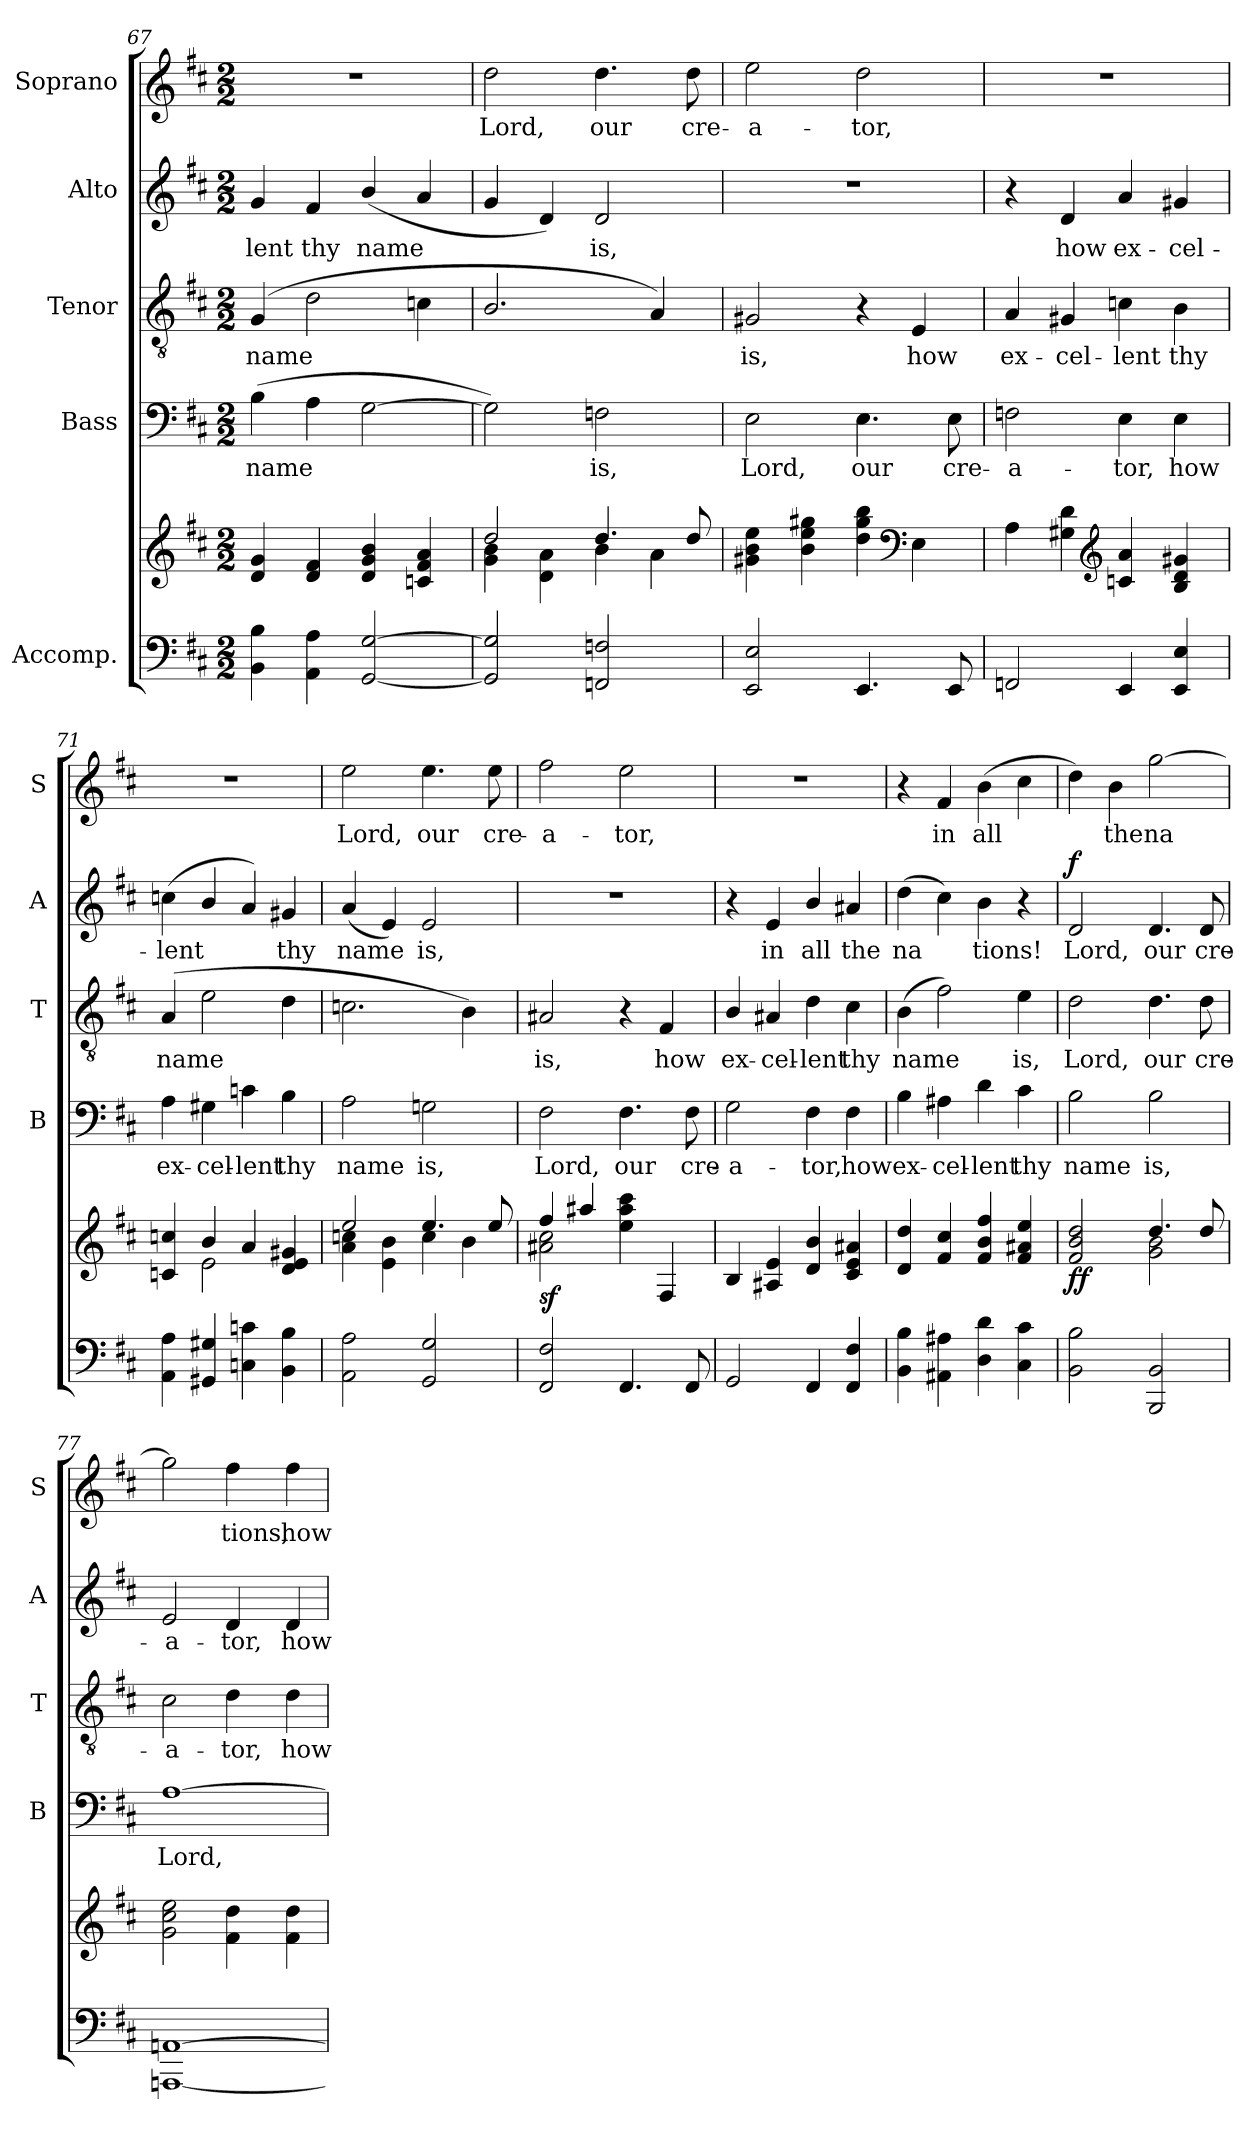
**kern	**kern	**dynam	**kern	**text	**kern	**text	**kern	**text	**dynam	**kern	**text
*part5	*part5	*part5	*part4	*part4	*part3	*part3	*part2	*part2	*part2	*part1	*part1
*staff6	*staff5	*staff5/6	*staff4	*staff4	*staff3	*staff3	*staff2	*staff2	*staff2	*staff1	*staff1
*I"Accomp.	*	*	*I"Bass	*	*I"Tenor	*	*I"Alto	*	*	*I"Soprano	*
*	*	*	*I'B	*	*I'T	*	*I'A	*	*	*I'S	*
*clefF4	*clefG2	*	*clefF4	*	*clefGv2	*	*clefG2	*	*	*clefG2	*
*k[f#c#]	*k[f#c#]	*	*k[f#c#]	*	*k[f#c#]	*	*k[f#c#]	*	*	*k[f#c#]	*
*D:	*D:	*	*D:	*	*D:	*	*D:	*	*	*D:	*
*M2/2	*M2/2	*	*M2/2	*	*M2/2	*	*M2/2	*	*	*M2/2	*
=67	=67	=67	=67	=67	=67	=67	=67	=67	=67	=67	=67
!	!	!	!	!LO:LY:b	!	!LO:LY:b	!	!LO:LY:b	!	!	!
4BB\ 4B\	4d/ 4g/	.	(>4B\	name	(4G/	name	4g/	-lent	.	1r	.
!	!	!	!	!	!	!	!	!LO:LY:b	!	!	!
4AA\ 4A\	4d/ 4f#/	.	4A\	.	2d\	.	4f#/	thy	.	.	.
!	!	!	!	!	!	!	!	!LO:LY:b	!	!	!
[2GG/ [2G/	4d/ 4g/ 4b/	.	[2G\	.	.	.	(4b/	name	.	.	.
.	4cn/ 4f#/ 4a/	.	.	.	4cn\	.	4a/	.	.	.	.
!!LO:PB:g=z
=68	=68	=68	=68	=68	=68	=68	=68	=68	=68	=68	=68
*	*^	*	*	*	*	*	*	*	*	*	*
!	!	!	!	!	!	!	!	!	!	!	!	!LO:LY:b
2GG/] 2G/]	2dd/	4g\ 4b\	.	2G\])	.	2.B/	.	4g/	.	.	2dd\	Lord,
.	.	4d\ 4a\	.	.	.	.	.	4d/)	.	.	.	.
!	!	!	!	!	!LO:LY:b	!	!	!	!LO:LY:b	!	!	!LO:LY:b
2FFn/ 2Fn/	4.dd/	4b\	.	2Fn\	is,	.	.	2d/	is,	.	4.dd\	our
.	.	4a\	.	.	.	4A/)	.	.	.	.	.	.
!	!	!	!	!	!	!	!	!	!	!	!	!LO:LY:b
.	8dd/	.	.	.	.	.	.	.	.	.	8dd\	cre-
=69	=69	=69	=69	=69	=69	=69	=69	=69	=69	=69	=69	=69
!	!	!	!	!	!LO:LY:b	!	!LO:LY:b	!	!	!	!	!LO:LY:b
2EE/ 2E/	1ryy	4g#X\ 4b\ 4ee\	.	2E\	Lord,	2G#X/	is,	1r	.	.	2ee\	-a-
.	.	4b\ 4ee\ 4gg#X\	.	.	.	.	.	.	.	.	.	.
!	!	!	!	!	!LO:LY:b	!	!	!	!	!	!	!LO:LY:b
4.EE/	.	4dd\ 4gg#\ 4bb\	.	4.E\	our	4r	.	.	.	.	2dd\	-tor,
*	*clefF4	*	*	*	*	*	*	*	*	*	*	*
!	!	!	!	!	!	!	!LO:LY:b	!	!	!	!	!
.	.	4E\	.	.	.	4E/	how	.	.	.	.	.
!	!	!	!	!	!LO:LY:b	!	!	!	!	!	!	!
8EE/	.	.	.	8E\	cre-	.	.	.	.	.	.	.
=70	=70	=70	=70	=70	=70	=70	=70	=70	=70	=70	=70	=70
!	!	!	!	!	!LO:LY:b	!	!LO:LY:b	!	!	!	!	!
2FFn/	2ryy	4A\	.	2Fn\	-a-	4A/	ex-	4r	.	.	1r	.
!	!	!	!	!	!	!	!LO:LY:b	!	!LO:LY:b	!	!	!
.	.	4G#X\ 4d\	.	.	.	4G#X/	-cel-	4d/	how	.	.	.
*	*clefG2	*	*	*	*	*	*	*	*	*	*	*
!	!	!	!	!	!LO:LY:b	!	!LO:LY:b	!	!LO:LY:b	!	!	!
4EE/	4cn/ 4a/	2ryy	.	4E\	-tor,	4cn\	-lent	4a/	ex-	.	.	.
!	!	!	!	!	!LO:LY:b	!	!LO:LY:b	!	!LO:LY:b	!	!	!
4EE/ 4E/	4B/ 4d/ 4g#X/	.	.	4E\	how	4B\	thy	4g#X/	-cel-	.	.	.
=71	=71	=71	=71	=71	=71	=71	=71	=71	=71	=71	=71	=71
!	!	!	!	!	!LO:LY:b	!	!LO:LY:b	!	!LO:LY:b	!	!	!
4AA\ 4A\	4cn/ 4ccn/	4ryy	.	4A\	ex-	(>4A/	name	(4ccn\	-lent	.	1r	.
!	!	!	!	!	!LO:LY:b	!	!	!	!	!	!	!
4GG#X/ 4G#X/	4b/	2e\	.	4G#X\	-cel-	2e\	.	4b/	.	.	.	.
!	!	!	!	!	!LO:LY:b	!	!	!	!	!	!	!
4Cn\ 4cn\	4a/	.	.	4cn\	-lent	.	.	4a/)	.	.	.	.
!	!	!	!	!	!LO:LY:b	!	!	!	!LO:LY:b	!	!	!
4BB\ 4B\	4d/ 4e/ 4g#X/	4ryy	.	4B\	thy	4d\	.	4g#X/	thy	.	.	.
=72	=72	=72	=72	=72	=72	=72	=72	=72	=72	=72	=72	=72
!	!	!	!	!	!LO:LY:b	!	!	!	!LO:LY:b	!	!	!LO:LY:b
2AA\ 2A\	2ee/	4a\ 4ccn\	.	2A\	name	2.cn\	.	(4a/	name	.	2ee\	Lord,
.	.	4e\ 4b\	.	.	.	.	.	4e/)	.	.	.	.
!	!	!	!	!	!LO:LY:b	!	!	!	!LO:LY:b	!	!	!LO:LY:b
2GG/ 2G/	4.ee/	4cc\	.	2Gni\	is,	.	.	2e/	is,	.	4.ee\	our
.	.	4b\	.	.	.	4B\)	.	.	.	.	.	.
!	!	!	!	!	!	!	!	!	!	!	!	!LO:LY:b
.	8ee/	.	.	.	.	.	.	.	.	.	8ee\	cre-
!!LO:LB:g=z
=73	=73	=73	=73	=73	=73	=73	=73	=73	=73	=73	=73	=73
!	!	!	!LO:DY:b	!	!LO:LY:b	!	!LO:LY:b	!	!	!	!	!LO:LY:b
2FF#/ 2F#/	4ff#/	2a#X\ 2cc#i\	sf	2F#\	Lord,	2A#X/	is,	1r	.	.	2ff#\	-a-
.	4aa#X/	.	.	.	.	.	.	.	.	.	.	.
!	!	!	!	!	!LO:LY:b	!	!	!	!	!	!	!LO:LY:b
4.FF#/	4ryy	4ee\ 4aa#\ 4ccc#\	.	4.F#\	our	4r	.	.	.	.	2ee\	-tor,
!	!	!	!	!	!	!	!LO:LY:b	!	!	!	!	!
.	4F#/	4ryy	.	.	.	4F#/	how	.	.	.	.	.
!	!	!	!	!	!LO:LY:b	!	!	!	!	!	!	!
8FF#/	.	.	.	8F#\	cre-	.	.	.	.	.	.	.
*	*v	*v	*	*	*	*	*	*	*	*	*	*
=74	=74	=74	=74	=74	=74	=74	=74	=74	=74	=74	=74
!	!	!	!	!LO:LY:b	!	!LO:LY:b	!	!	!	!	!
2GG/	4B/	.	2G\	-a-	4B/	ex-	4r	.	.	1r	.
!	!	!	!	!	!	!LO:LY:b	!	!LO:LY:b	!	!	!
.	4A#X/ 4e/	.	.	.	4A#X/	-cel-	4e/	in	.	.	.
!	!	!	!	!LO:LY:b	!	!LO:LY:b	!	!LO:LY:b	!	!	!
4FF#/	4d/ 4b/	.	4F#\	-tor,	4d\	-lent	4b/	all	.	.	.
!	!	!	!	!LO:LY:b	!	!LO:LY:b	!	!LO:LY:b	!	!	!
4FF#/ 4F#/	4c#/ 4e/ 4a#X/	.	4F#\	how	4c#\	thy	4a#X/	the	.	.	.
=75	=75	=75	=75	=75	=75	=75	=75	=75	=75	=75	=75
!	!	!	!	!LO:LY:b	!	!LO:LY:b	!	!LO:LY:b	!	!	!
4BB\ 4B\	4d/ 4dd/	.	4B\	ex-	(>4B\	name	(>4dd\	na­	.	4r	.
!	!	!	!	!LO:LY:b	!	!	!	!	!	!	!LO:LY:b
4AA#X\ 4A#X\	4f#/ 4cc#/	.	4A#X\	-cel-	2f#\)	.	4cc#\)	.	.	4f#/	in
!	!	!	!	!LO:LY:b	!	!	!	!LO:LY:b	!	!	!LO:LY:b
4D\ 4d\	4f#/ 4b/ 4ff#/	.	4d\	-lent	.	.	4b\	tions!	.	(>4b\	all
!	!	!	!	!LO:LY:b	!	!LO:LY:b	!	!	!	!	!
4C#\ 4c#\	4f#/ 4a#X/ 4ee/	.	4c#\	thy	4e\	is,	4r	.	.	4cc#\	.
=76	=76	=76	=76	=76	=76	=76	=76	=76	=76	=76	=76
*	*^	*	*	*	*	*	*	*	*	*	*
!	!	!	!LO:DY:b	!	!LO:LY:b	!	!LO:LY:b	!	!LO:LY:b	!LO:DY:b	!	!
2BB\ 2B\	2f#/ 2b/ 2dd/	2ryy	ff	2B\	name	2d\	Lord,	2d/	Lord,	f	4dd\)	.
!	!	!	!	!	!	!	!	!	!	!	!	!LO:LY:b
.	.	.	.	.	.	.	.	.	.	.	4b\	the
!	!	!	!	!	!LO:LY:b	!	!LO:LY:b	!	!LO:LY:b	!	!	!LO:LY:b
2BBB/ 2BB/	4.dd/	2g\ 2b\	.	2B\	is,	4.d\	our	4.d/	our	.	[2gg\	na­
!	!	!	!	!	!	!	!LO:LY:b	!	!LO:LY:b	!	!	!
.	8dd/	.	.	.	.	8d\	cre-	8d/	cre-	.	.	.
=77	=77	=77	=77	=77	=77	=77	=77	=77	=77	=77	=77	=77
!	!	!	!	!	!LO:LY:b	!	!LO:LY:b	!	!LO:LY:b	!	!	!
[1AAAni [1AAni	1ryy	2g\ 2cc#\ 2ee\	.	[1A	Lord,	2c#\	-a-	2e/	-a-	.	2gg\]	.
!	!	!	!	!	!	!	!LO:LY:b	!	!LO:LY:b	!	!	!LO:LY:b
.	.	4f#\ 4dd\	.	.	.	4d\	-tor,	4d/	-tor,	.	4ff#\	tions,
!	!	!	!	!	!	!	!LO:LY:b	!	!LO:LY:b	!	!	!LO:LY:b
.	.	4f#\ 4dd\	.	.	.	4d\	how	4d/	how	.	4ff#\	how
*	*v	*v	*	*	*	*	*	*	*	*	*	*
=	=	=	=	=	=	=	=	=	=	=	=
*-	*-	*-	*-	*-	*-	*-	*-	*-	*-	*-	*-
